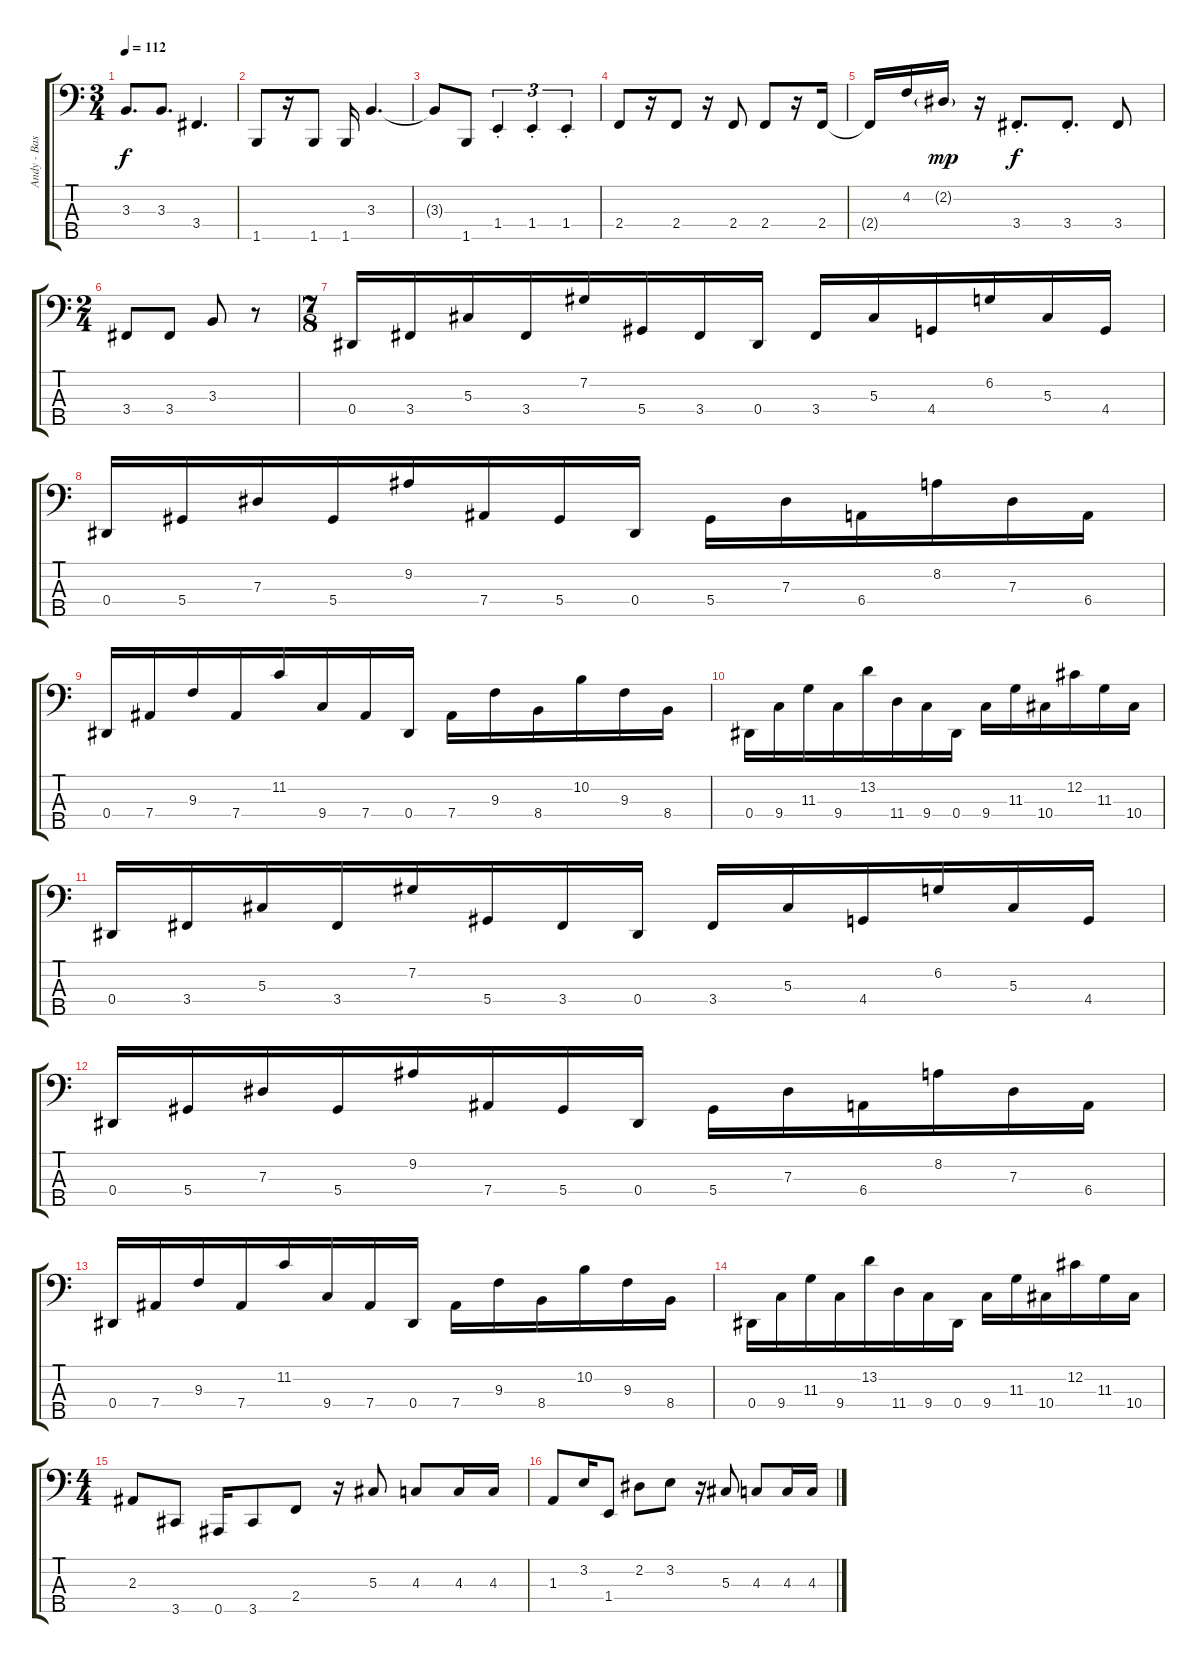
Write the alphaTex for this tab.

\track ("Andy - Bass" "Andy - Bas") {instrument fretlessbass}
\staff {score tabs}
\tuning (Gb2 Db2 Ab1 Eb1 Bb0) {hide}
\ts (3 4)
\tempo 112
\clef f4
\ks c
3.3.8{d dy f} 3.3.8{d} 3.4.4{d} |
1.5.8 r.16 1.5.8 1.5.16 3.3.4{d} |
3.3{t}.8 1.5.8 1.4{st}.4{tu (3 2)} 1.4{st}.4{tu (3 2)} 1.4{st}.4{tu (3 2)} |
2.4.8 r.16 2.4.8 r.16 2.4.8 2.4.8 r.16 2.4.16 |
2.4{t}.16 4.2.16 2.2{g}.16{dy mp} r.16 3.4{st}.8{d dy f} 3.4{st}.8{d} 3.4.8 |
\ts (2 4)
3.4.8 3.4.8 3.3.8 r.8 |
\ts (7 8)
0.4.16 3.4.16 5.3.16 3.4.16 7.2.16 5.4.16 3.4.16 0.4.16 3.4.16 5.3.16 4.4.16 6.2.16 5.3.16 4.4.16 |
0.4.16 5.4.16 7.3.16 5.4.16 9.2.16 7.4.16 5.4.16 0.4.16 5.4.16 7.3.16 6.4.16 8.2.16 7.3.16 6.4.16 |
0.4.16 7.4.16 9.3.16 7.4.16 11.2.16 9.4.16 7.4.16 0.4.16 7.4.16 9.3.16 8.4.16 10.2.16 9.3.16 8.4.16 |
0.4.16 9.4.16 11.3.16 9.4.16 13.2.16 11.4.16 9.4.16 0.4.16 9.4.16 11.3.16 10.4.16 12.2.16 11.3.16 10.4.16 |
0.4.16 3.4.16 5.3.16 3.4.16 7.2.16 5.4.16 3.4.16 0.4.16 3.4.16 5.3.16 4.4.16 6.2.16 5.3.16 4.4.16 |
0.4.16 5.4.16 7.3.16 5.4.16 9.2.16 7.4.16 5.4.16 0.4.16 5.4.16 7.3.16 6.4.16 8.2.16 7.3.16 6.4.16 |
0.4.16 7.4.16 9.3.16 7.4.16 11.2.16 9.4.16 7.4.16 0.4.16 7.4.16 9.3.16 8.4.16 10.2.16 9.3.16 8.4.16 |
0.4.16 9.4.16 11.3.16 9.4.16 13.2.16 11.4.16 9.4.16 0.4.16 9.4.16 11.3.16 10.4.16 12.2.16 11.3.16 10.4.16 |
\ts (4 4)
2.3.8 3.5.8 0.5.16 3.5.8 2.4.8 r.16 5.3.8 4.3.8 4.3.16 4.3.16 |
1.3.8 3.2.16 1.4.8 2.2.8 3.2.8 r.16 5.3.8 4.3.8 4.3.16 4.3.16
